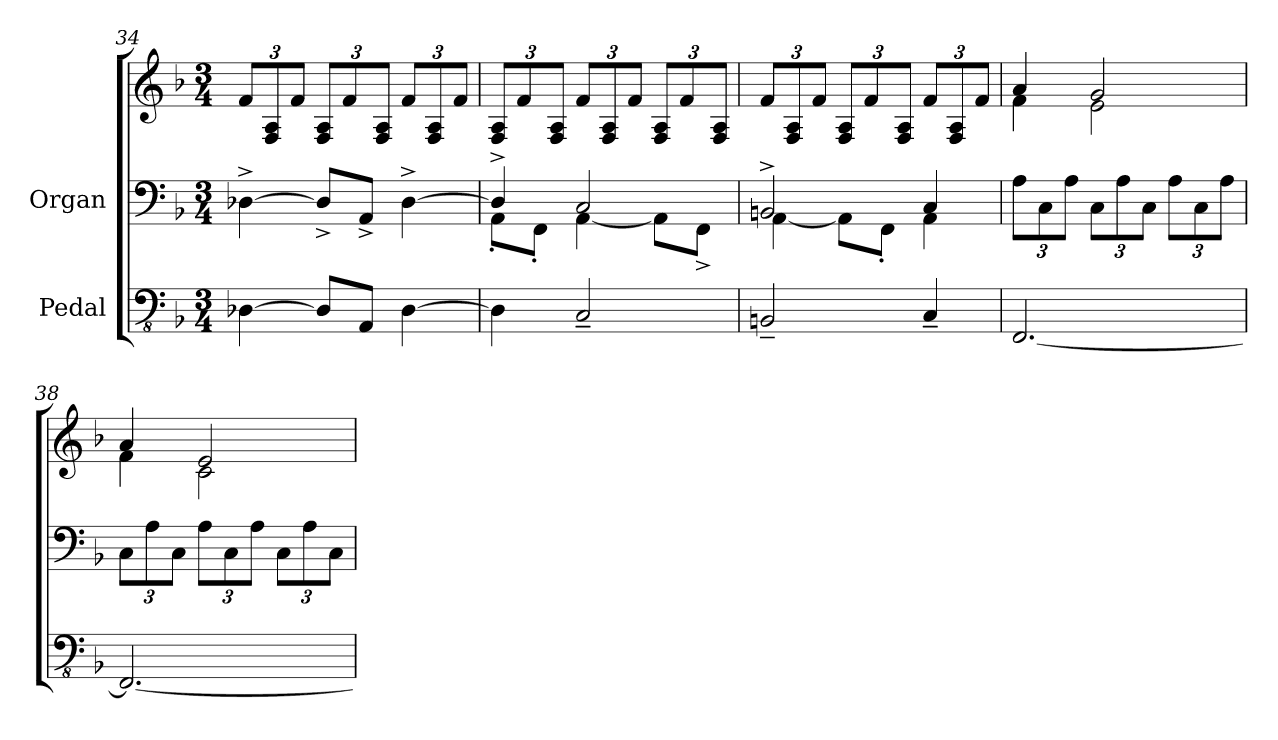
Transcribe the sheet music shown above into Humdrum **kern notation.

**kern	**kern	**kern
*part2	*part1	*part1
*staff3	*staff2	*staff1
*I"Pedal	*I"Organ	*
*clefFv4	*clefF4	*clefG2
*k[b-]	*k[b-]	*k[b-]
*M3/4	*M3/4	*M3/4
*	*	*Xbrackettup
=34	=34	=34
[4DD-X\	[4D-X^\	12f/L
.	.	12F/ 12A/
.	.	12f/J
8DD-/L]	8D-^/L]	12F/ 12A/L
.	.	12f/
8AAA/J	8AA^/J	.
.	.	12F/ 12A/J
[4DD-\	[4D-^\	12f/L
.	.	12F/ 12A/
.	.	12f/J
=35	=35	=35
*	*^	*
4DD-\]	4D-^/]	8AA'\L	12F/ 12A/L
.	.	.	12f/
.	.	8FF'\J	.
.	.	.	12F/ 12A/J
2CC~/	2C/	[4AA\	12f/L
.	.	.	12F/ 12A/
.	.	.	12f/J
.	.	8AA\L]	12F/ 12A/L
.	.	.	12f/
.	.	8FF^\J	.
.	.	.	12F/ 12A/J
!!LO:PB:g=z
=36	=36	=36	=36
2BBBn~/	2BBn^/	[4AA\	12f/L
.	.	.	12F/ 12A/
.	.	.	12f/J
.	.	8AA\L]	12F/ 12A/L
.	.	.	12f/
.	.	8FF'\J	.
.	.	.	12F/ 12A/J
4CC~/	4C/	4AA\	12f/L
.	.	.	12F/ 12A/
.	.	.	12f/J
*	*v	*v	*
=37	=37	=37
*	*Xbrackettup	*
*	*	*^
[2.FFF/	12A\L	4a/	4f\
.	12C\	.	.
.	12A\J	.	.
.	12C\L	2g/	2e\
.	12A\	.	.
.	12C\J	.	.
.	12A\L	.	.
.	12C\	.	.
.	12A\J	.	.
=38	=38	=38	=38
2.FFF/_	12C\L	4a/	4f\
.	12A\	.	.
.	12C\J	.	.
.	12A\L	2e/	2c\
.	12C\	.	.
.	12A\J	.	.
.	12C\L	.	.
.	12A\	.	.
.	12C\J	.	.
*	*	*v	*v
=	=	=
*-	*-	*-
